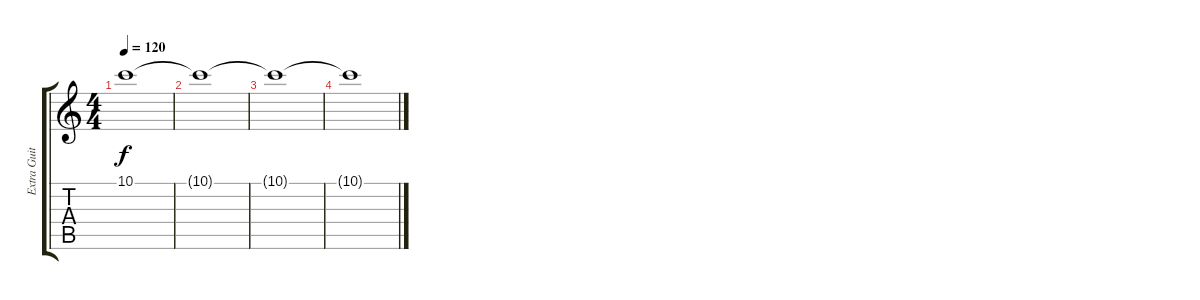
\track ("Extra Guitar 2" "Extra Guit") {instrument overdrivenguitar}
\staff {score tabs}
\tuning (D4 A3 F3 C3 G2 C2) {hide}
\ts (4 4)
\section ("" "")
\tempo 120
\clef g2
\ks c
10.1.1{dy f volume 0} |
10.1{t}.1 |
10.1{t}.1 |
10.1{t}.1
